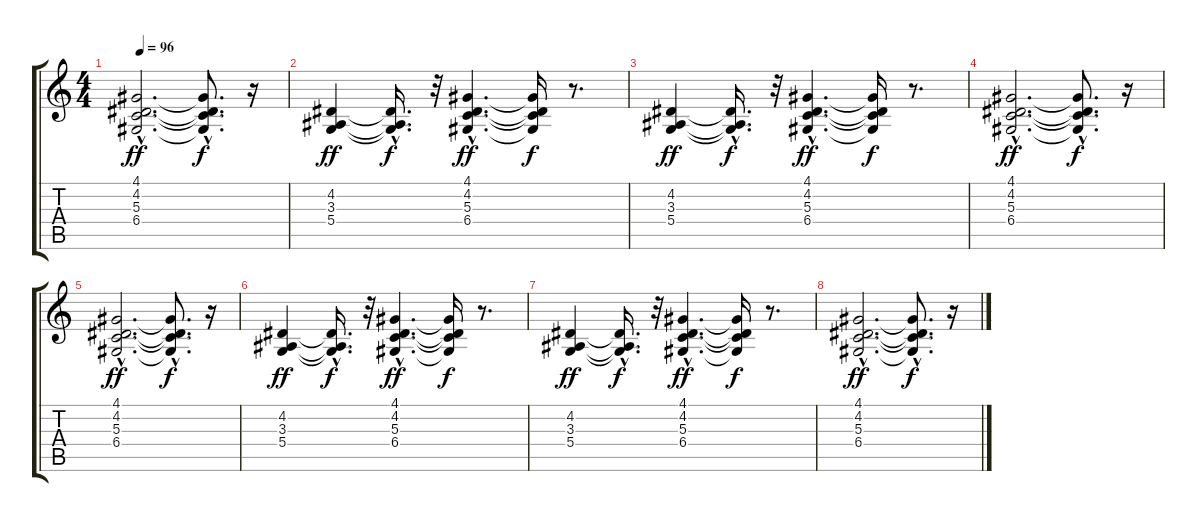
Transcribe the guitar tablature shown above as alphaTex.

\track "" {instrument cello}
\staff {score tabs}
\tuning (E4 B3 G3 D3 A2 E2) {hide}
\ts (4 4)
\tempo 96
\clef g2
\ks c
(4.1{hac} 4.2{hac} 5.3{hac} 6.4{hac}).2{d dy ff volume 14} (4.1{hac t} 4.2{hac t} 5.3{hac t} 6.4{hac t}).8{d dy f} r.16 |
(4.2 3.3 5.4).4{dy ff volume 12} (4.2{hac t} 3.3{hac t} 5.4{hac t}).16{d dy f} r.32 (4.1{hac} 4.2{hac} 5.3{hac} 6.4{hac}).4{d dy ff volume 11} (4.1{t} 4.2{t} 5.3{t} 6.4{t}).16{dy f} r.8{d} |
(4.2 3.3 5.4).4{dy ff volume 10} (4.2{hac t} 3.3{hac t} 5.4{hac t}).16{d dy f} r.32 (4.1{hac} 4.2{hac} 5.3{hac} 6.4{hac}).4{d dy ff volume 10} (4.1{t} 4.2{t} 5.3{t} 6.4{t}).16{dy f} r.8{d} |
(4.1{hac} 4.2{hac} 5.3{hac} 6.4{hac}).2{d dy ff volume 9} (4.1{hac t} 4.2{hac t} 5.3{hac t} 6.4{hac t}).8{d dy f} r.16 |
(4.1{hac} 4.2{hac} 5.3{hac} 6.4{hac}).2{d dy ff volume 7} (4.1{hac t} 4.2{hac t} 5.3{hac t} 6.4{hac t}).8{d dy f} r.16 |
(4.2 3.3 5.4).4{dy ff volume 5} (4.2{hac t} 3.3{hac t} 5.4{hac t}).16{d dy f} r.32 (4.1{hac} 4.2{hac} 5.3{hac} 6.4{hac}).4{d dy ff volume 4} (4.1{t} 4.2{t} 5.3{t} 6.4{t}).16{dy f} r.8{d} |
(4.2 3.3 5.4).4{dy ff volume 3} (4.2{hac t} 3.3{hac t} 5.4{hac t}).16{d dy f} r.32 (4.1{hac} 4.2{hac} 5.3{hac} 6.4{hac}).4{d dy ff volume 3} (4.1{t} 4.2{t} 5.3{t} 6.4{t}).16{dy f} r.8{d} |
(4.1{hac} 4.2{hac} 5.3{hac} 6.4{hac}).2{d dy ff volume 2} (4.1{hac t} 4.2{hac t} 5.3{hac t} 6.4{hac t}).8{d dy f} r.16
